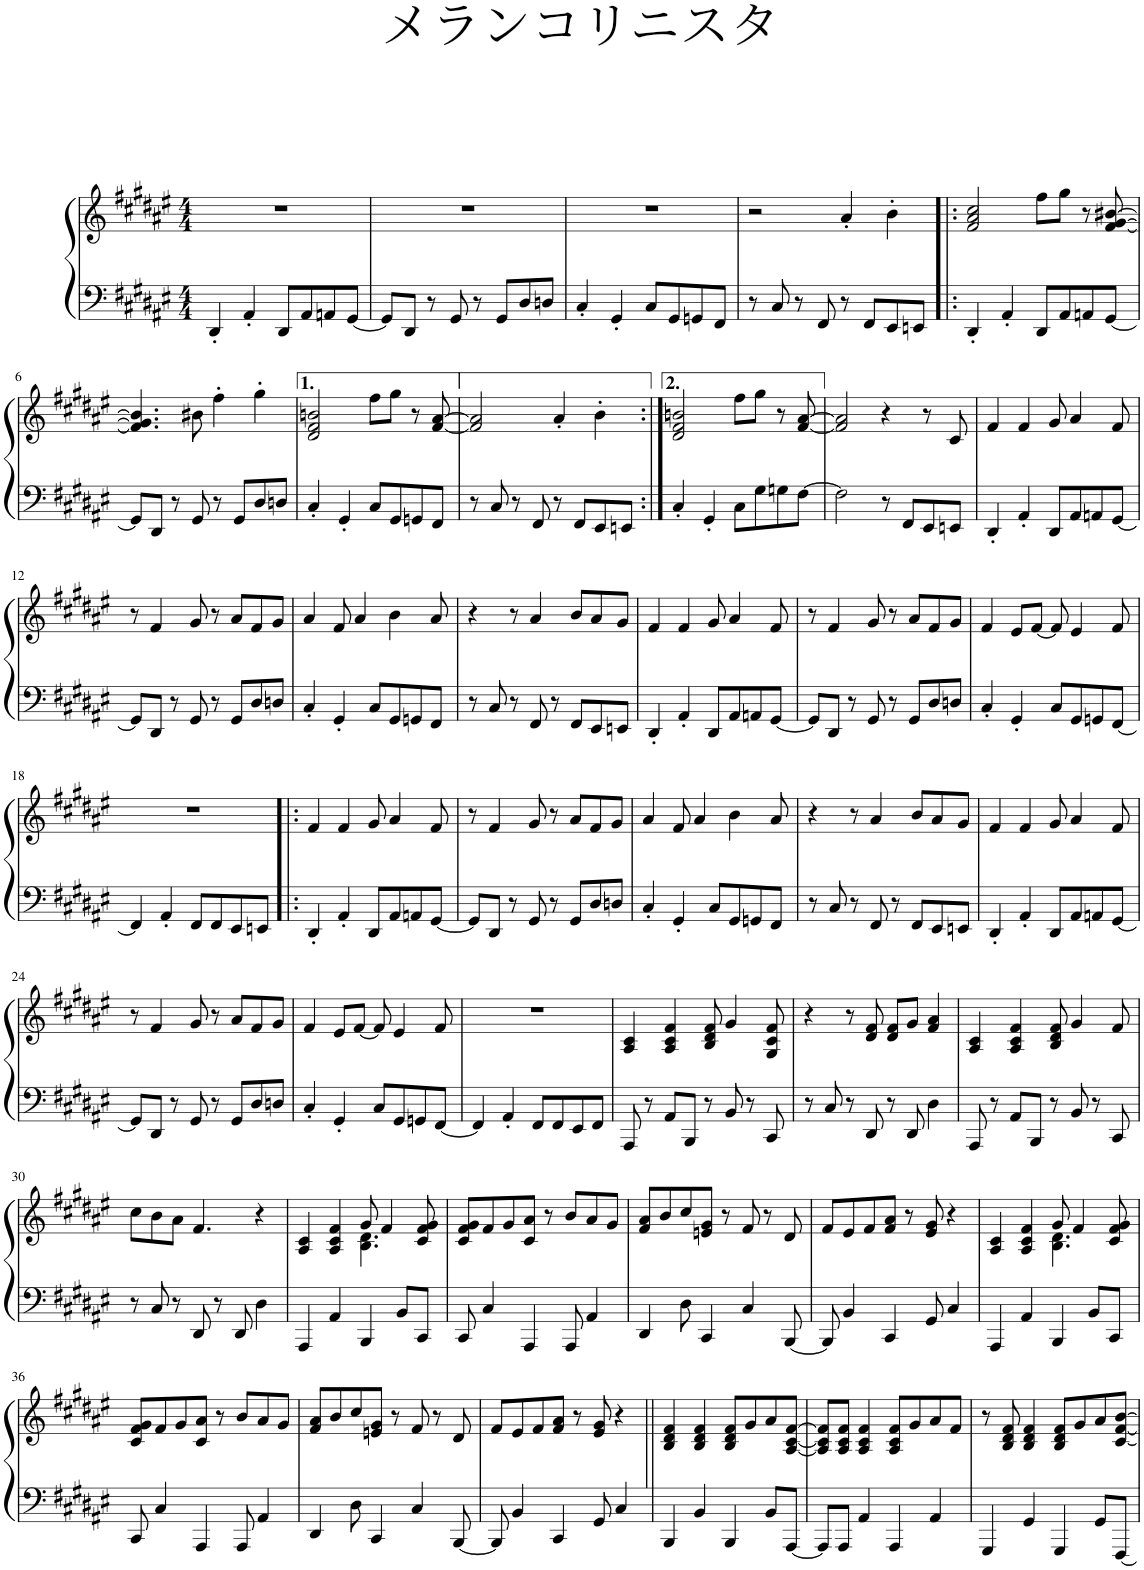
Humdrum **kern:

**kern	**kern
*part1	*part1
*staff2	*staff1
*I"Piano	*
*I'Pno	*
*clefF4	*clefG2
*k[f#c#g#d#a#e#]	*k[f#c#g#d#a#e#]
*M4/4	*M4/4
=1	=1
4DD#'/	1r
4AA#'/	.
8DD#/L	.
8AA#/	.
8AAn/	.
[8GG#/J	.
=2	=2
8GG#/L]	1r
8DD#/J	.
8r	.
8GG#/	.
8r	.
8GG#/L	.
8D#/	.
8Dn/J	.
=3	=3
4C#'/	1r
4GG#'/	.
8C#/L	.
8GG#/	.
8GGn/	.
8FF#/J	.
=4	=4
8r	2r
8C#/	.
8r	.
8FF#/	.
8r	4a#'/
8FF#/L	.
8EE#/	4b'\
8EEn/J	.
=5!|:	=5!|:
4DD#'/	2f#/ 2a#/ 2cc#/
4AA#'/	.
8DD#/L	8ff#\L
8AA#/	8gg#\J
8AAn/	8r
[8GG#/J	[8f#/ [8g#/ [8b#X/
!!LO:LB:g=z
=6	=6
8GG#/L]	4.f#/] 4.g#/] 4.b#/]
8DD#/J	.
8r	.
8GG#/	8b#X\
8r	4ff#'\
8GG#/L	.
8D#/	4gg#'\
8Dn/J	.
=7	=7
4C#'/	2d#/ 2f#/ 2bn/
4GG#'/	.
8C#/L	8ff#\L
8GG#/	8gg#\J
8GGn/	8r
8FF#/J	[8f#/ [8a#/
=8	=8
8r	2f#/] 2a#/]
8C#/	.
8r	.
8FF#/	.
8r	4a#'/
8FF#/L	.
8EE#/	4b'\
8EEn/J	.
=9:|!	=9:|!
4C#'/	2d#/ 2f#/ 2bn/
4GG#'/	.
8C#\L	8ff#\L
8G#\	8gg#\J
8Gn\	8r
[8F#\J	[8f#/ [8a#/
=10	=10
2F#\]	2f#/] 2a#/]
8r	4r
8FF#/L	.
8EE#/	8r
8EEn/J	8c#/
=11	=11
4DD#'/	4f#/
4AA#'/	4f#/
8DD#/L	8g#/
8AA#/	4a#/
8AAn/	.
[8GG#/J	8f#/
!!LO:LB:g=z
=12	=12
8GG#/L]	8r
8DD#/J	4f#/
8r	.
8GG#/	8g#/
8r	8r
8GG#/L	8a#/L
8D#/	8f#/
8Dn/J	8g#/J
=13	=13
4C#'/	4a#/
4GG#'/	8f#/
.	4a#/
8C#/L	.
8GG#/	4b\
8GGn/	.
8FF#/J	8a#/
=14	=14
8r	4r
8C#/	.
8r	8r
8FF#/	4a#/
8r	.
8FF#/L	8b/L
8EE#/	8a#/
8EEn/J	8g#/J
=15	=15
4DD#'/	4f#/
4AA#'/	4f#/
8DD#/L	8g#/
8AA#/	4a#/
8AAn/	.
[8GG#/J	8f#/
=16	=16
8GG#/L]	8r
8DD#/J	4f#/
8r	.
8GG#/	8g#/
8r	8r
8GG#/L	8a#/L
8D#/	8f#/
8Dn/J	8g#/J
=17	=17
4C#'/	4f#/
4GG#'/	8e#/L
.	[8f#/J
8C#/L	8f#/]
8GG#/	4e#/
8GGn/	.
[8FF#/J	8f#/
!!LO:LB:g=z
=18	=18
4FF#/]	1r
4AA#'/	.
8FF#/L	.
8FF#/	.
8EE#/	.
8EEn/J	.
=19!|:	=19!|:
4DD#'/	4f#/
4AA#'/	4f#/
8DD#/L	8g#/
8AA#/	4a#/
8AAn/	.
[8GG#/J	8f#/
=20	=20
8GG#/L]	8r
8DD#/J	4f#/
8r	.
8GG#/	8g#/
8r	8r
8GG#/L	8a#/L
8D#/	8f#/
8Dn/J	8g#/J
=21	=21
4C#'/	4a#/
4GG#'/	8f#/
.	4a#/
8C#/L	.
8GG#/	4b\
8GGn/	.
8FF#/J	8a#/
=22	=22
8r	4r
8C#/	.
8r	8r
8FF#/	4a#/
8r	.
8FF#/L	8b/L
8EE#/	8a#/
8EEn/J	8g#/J
=23	=23
4DD#'/	4f#/
4AA#'/	4f#/
8DD#/L	8g#/
8AA#/	4a#/
8AAn/	.
[8GG#/J	8f#/
!!LO:LB:g=z
=24	=24
8GG#/L]	8r
8DD#/J	4f#/
8r	.
8GG#/	8g#/
8r	8r
8GG#/L	8a#/L
8D#/	8f#/
8Dn/J	8g#/J
=25	=25
4C#'/	4f#/
4GG#'/	8e#/L
.	[8f#/J
8C#/L	8f#/]
8GG#/	4e#/
8GGn/	.
[8FF#/J	8f#/
=26	=26
4FF#/]	1r
4AA#'/	.
8FF#/L	.
8FF#/	.
8EE#/	.
8FF#/J	.
=27	=27
8AAA#/	4A#/ 4c#/
8r	.
8AA#/L	4A#/ 4c#/ 4f#/
8BBB/J	.
8r	8B/ 8d#/ 8f#/
8BB/	4g#/
8r	.
8CC#/	8G#/ 8c#/ 8f#/
=28	=28
8r	4r
8C#/	.
8r	8r
8DD#/	8d#/ 8f#/
8r	8d#/ 8f#/L
8DD#/	8g#/J
4D#\	4f#/ 4a#/
=29	=29
8AAA#/	4A#/ 4c#/
8r	.
8AA#/L	4A#/ 4c#/ 4f#/
8BBB/J	.
8r	8B/ 8d#/ 8f#/
8BB/	4g#/
8r	.
8CC#/	8f#/
!!LO:LB:g=z
=30	=30
8r	8cc#\L
8C#/	8b\
8r	8a#\J
8DD#/	4.f#/
8r	.
8DD#/	.
4D#\	4r
=31	=31
*	*^
4AAA#/	4A#/ 4c#/	2ryy
4AA#/	4A#/ 4c#/ 4f#/	.
4BBB/	8g#/	4.B\ 4.d#\
.	4f#/	.
8BB/L	.	.
8CC#/J	8c#/ 8f#/ 8g#/	8ryy
*	*v	*v
=32	=32
8CC#/	8c#/ 8f#/ 8g#/L
4C#/	8f#/
.	8g#/
4AAA#/	8c#/ 8a#/J
.	8r
8AAA#/	8b/L
4AA#/	8a#/
.	8g#/J
=33	=33
4DD#/	8f#/ 8a#/L
.	8b/
8D#\	8cc#/
4CC#/	8en/ 8g#/J
.	8r
4C#/	8f#/
.	8r
[8BBB/	8d#/
=34	=34
8BBB/]	8f#/L
4BB/	8e#/
.	8f#/
4CC#/	8f#/ 8a#/J
.	8r
8GG#/	8e#/ 8g#/
4C#/	4r
=35	=35
*	*^
4AAA#/	4A#/ 4c#/	2ryy
4AA#/	4A#/ 4c#/ 4f#/	.
4BBB/	8g#/	4.B\ 4.d#\
.	4f#/	.
8BB/L	.	.
8CC#/J	8c#/ 8f#/ 8g#/	8ryy
*	*v	*v
!!LO:LB:g=z
=36	=36
8CC#/	8c#/ 8f#/ 8g#/L
4C#/	8f#/
.	8g#/
4AAA#/	8c#/ 8a#/J
.	8r
8AAA#/	8b/L
4AA#/	8a#/
.	8g#/J
=37	=37
4DD#/	8f#/ 8a#/L
.	8b/
8D#\	8cc#/
4CC#/	8en/ 8g#/J
.	8r
4C#/	8f#/
.	8r
[8BBB/	8d#/
=38	=38
8BBB/]	8f#/L
4BB/	8e#/
.	8f#/
4CC#/	8f#/ 8a#/J
.	8r
8GG#/	8e#/ 8g#/
4C#/	4r
=39||	=39||
4BBB/	4B/ 4d#/ 4f#/
4BB/	4B/ 4d#/ 4f#/
4BBB/	8B/ 8d#/ 8f#/L
.	8g#/
8BB/L	8a#/
[8AAA#/J	[8A#/ [8c#/ [8f#/J
=40	=40
8AAA#/L]	8A#/] 8c#/] 8f#/]L
8AAA#/J	8A#/ 8c#/ 8f#/J
4AA#/	4A#/ 4c#/ 4f#/
4AAA#/	8A#/ 8c#/ 8f#/L
.	8g#/
4AA#/	8a#/
.	8f#/J
=41	=41
4GGG#/	8r
.	8B/ 8d#/ 8f#/
4GG#/	4B/ 4d#/ 4f#/
4GGG#/	8B/ 8d#/ 8f#/L
.	8g#/
8GG#/L	8a#/
[8FFF#/J	[8c#/ [8f#/ [8b/J
=	=
*-	*-
